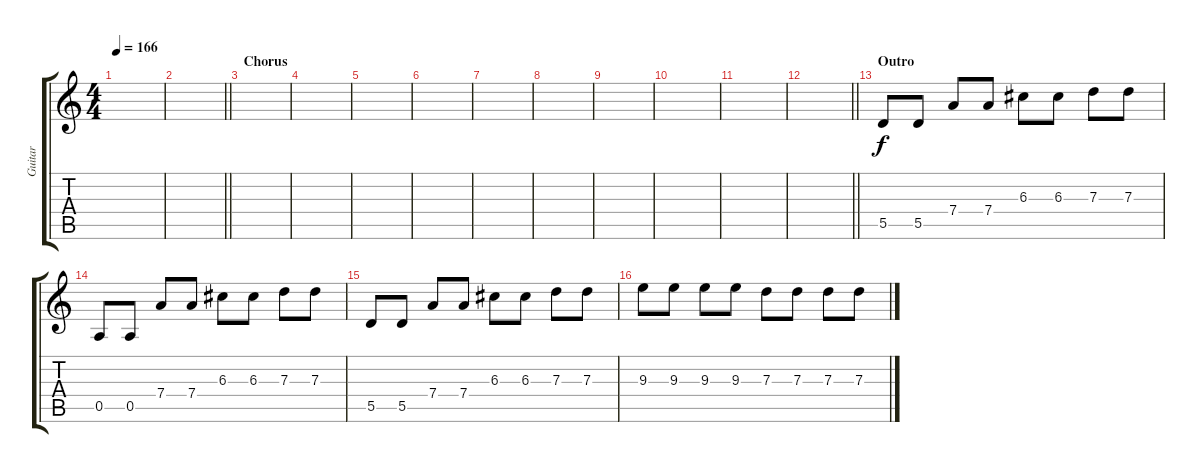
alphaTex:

\track ("Guitar" "Guitar") {instrument distortionguitar}
\staff {score tabs}
\tuning (E4 B3 G3 D3 A2 E2) {hide}
\ts (4 4)
\tempo 166
\clef g2
\ks c
|
\barLineRight lightlight
|
\section ("" "Chorus")
|
|
|
|
|
|
|
|
|
\barLineRight lightlight
|
\section ("" "Outro")
5.5.8 5.5.8 7.4.8 7.4.8 6.3.8 6.3.8 7.3.8 7.3.8 |
0.5.8 0.5.8 7.4.8 7.4.8 6.3.8 6.3.8 7.3.8 7.3.8 |
5.5.8 5.5.8 7.4.8 7.4.8 6.3.8 6.3.8 7.3.8 7.3.8 |
9.3.8 9.3.8 9.3.8 9.3.8 7.3.8 7.3.8 7.3.8 7.3.8
